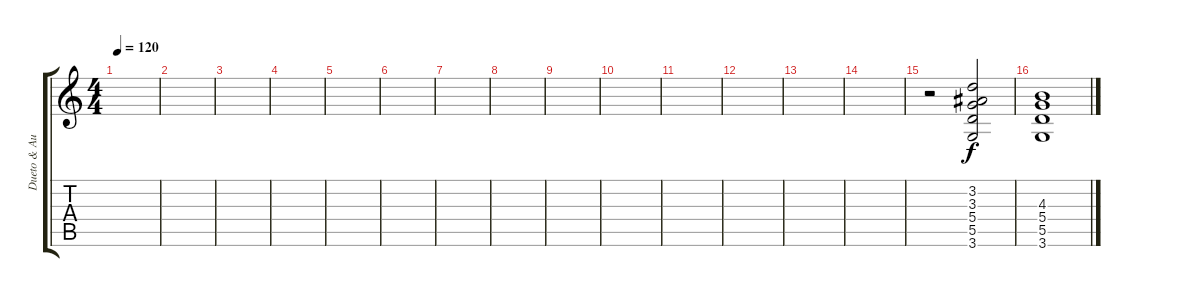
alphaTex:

\track ("Dueto & Auxiliar" "Dueto & Au") {instrument overdrivenguitar}
\staff {score tabs}
\tuning (E4 B3 G3 D3 A2 E2) {hide}
\ts (4 4)
\tempo 120
\clef g2
\ks c
|
|
|
|
|
|
|
|
|
|
|
|
|
|
r.2{instrument synthstrings2} (3.2 3.3 5.4 5.5 3.6).2 |
(4.3 5.4 5.5 3.6).1{instrument synthstrings2}
